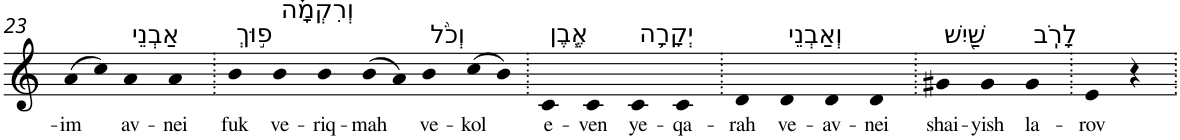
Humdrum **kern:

**kern	**text
*part1	*part1
*staff1	*staff1
*I"Piano	*
*I'Pno	*
!!LO:PB:g=z
*clefG2	*
*k[]	*
=23	=23
!	!LO:LY:b
(>8a	-im
8cc)	.
!LO:TX:a:t=אַבְנֵי	!
!	!LO:LY:b
4a	av-
!	!LO:LY:b
4a	-nei
=24.	=24.
!LO:TX:a:t=פ֣וּךְ	!
!	!LO:LY:b
4b	fuk
!LO:TX:a:t=וְרִקְמָ֗ה	!
!	!LO:LY:b
4b	ve-
!	!LO:LY:b
4b	-riq-
!	!LO:LY:b
(>8b	-mah
8a)	.
!LO:TX:a:t=וְכֹ֨ל	!
!	!LO:LY:b
4b	ve-
!	!LO:LY:b
(>8cc	-kol
8b)	.
=25.	=25.
!LO:TX:a:t=אֶ֧בֶן	!
!	!LO:LY:b
4c	e-
!	!LO:LY:b
4c	-ven
!LO:TX:a:t=יְקָרָ֛ה	!
!	!LO:LY:b
4c	ye-
!	!LO:LY:b
4c	-qa-
=26.	=26.
!	!LO:LY:b
4d	-rah
!LO:TX:a:t=וְאַבְנֵי	!
!	!LO:LY:b
4d	ve-
!	!LO:LY:b
4d	-av-
!	!LO:LY:b
4d	-nei
=27.	=27.
!LO:TX:a:t=שַׁ֖יִשׁ	!
!	!LO:LY:b
4g#X	shai-
!	!LO:LY:b
4g#	-yish
!LO:TX:a:t=לָרֹֽב	!
!	!LO:LY:b
4g#	la-
=28.	=28.
!	!LO:LY:b
4e	-rov
4r	.
=.	=.
*-	*-
